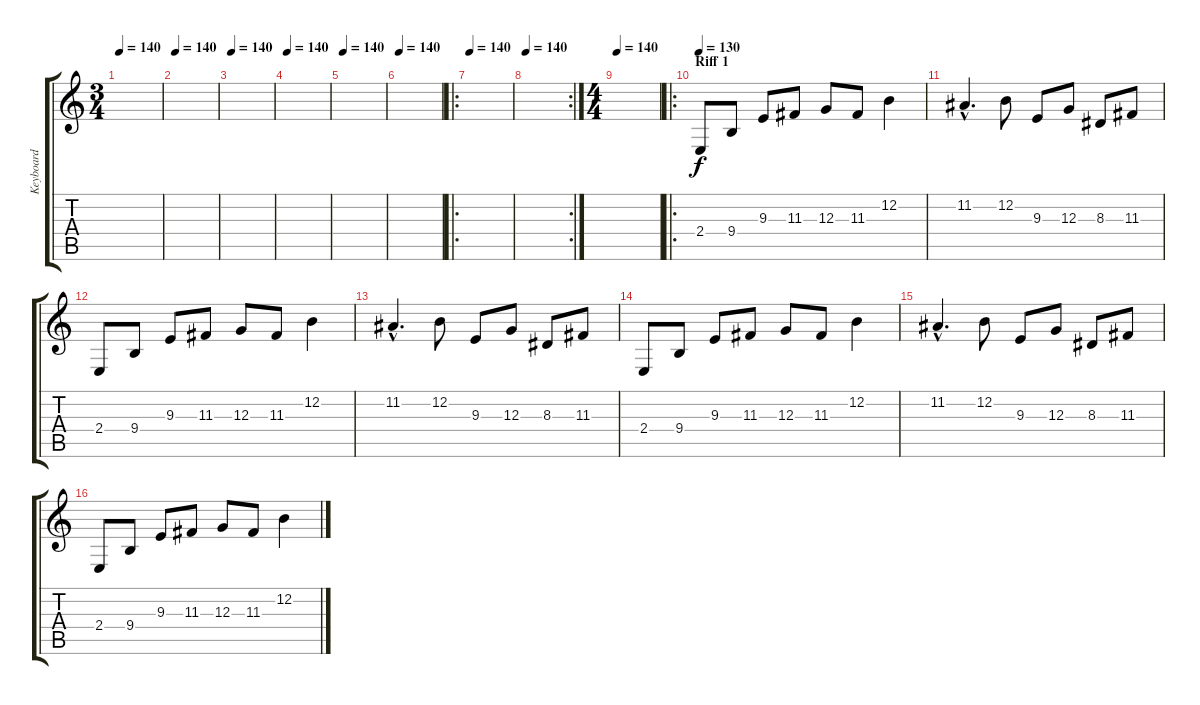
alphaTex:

\track ("Keyboard" "Keyboard") {instrument stringensemble1}
\staff {score tabs}
\tuning (E4 B3 G3 D3 A2 E2) {hide}
\ts (3 4)
\tempo 140
\clef g2
\ks c
|
\tempo 140
|
\tempo 140
|
\tempo 140
|
\tempo 140
|
\tempo 140
|
\ro
\tempo 140
|
\rc 2
\tempo 140
|
\ts (4 4)
\section ("" "")
\tempo 130
\tempo 140
|
\ro
\section ("" "Riff 1")
\tempo 130
2.4.8 9.4.8 9.3.8 11.3.8 12.3.8 11.3.8 12.2.4 |
11.2{hac}.4{d} 12.2.8 9.3.8 12.3.8 8.3.8 11.3.8 |
2.4.8 9.4.8 9.3.8 11.3.8 12.3.8 11.3.8 12.2.4 |
11.2{hac}.4{d} 12.2.8 9.3.8 12.3.8 8.3.8 11.3.8 |
2.4.8 9.4.8 9.3.8 11.3.8 12.3.8 11.3.8 12.2.4 |
11.2{hac}.4{d} 12.2.8 9.3.8 12.3.8 8.3.8 11.3.8 |
2.4.8 9.4.8 9.3.8 11.3.8 12.3.8 11.3.8 12.2.4
